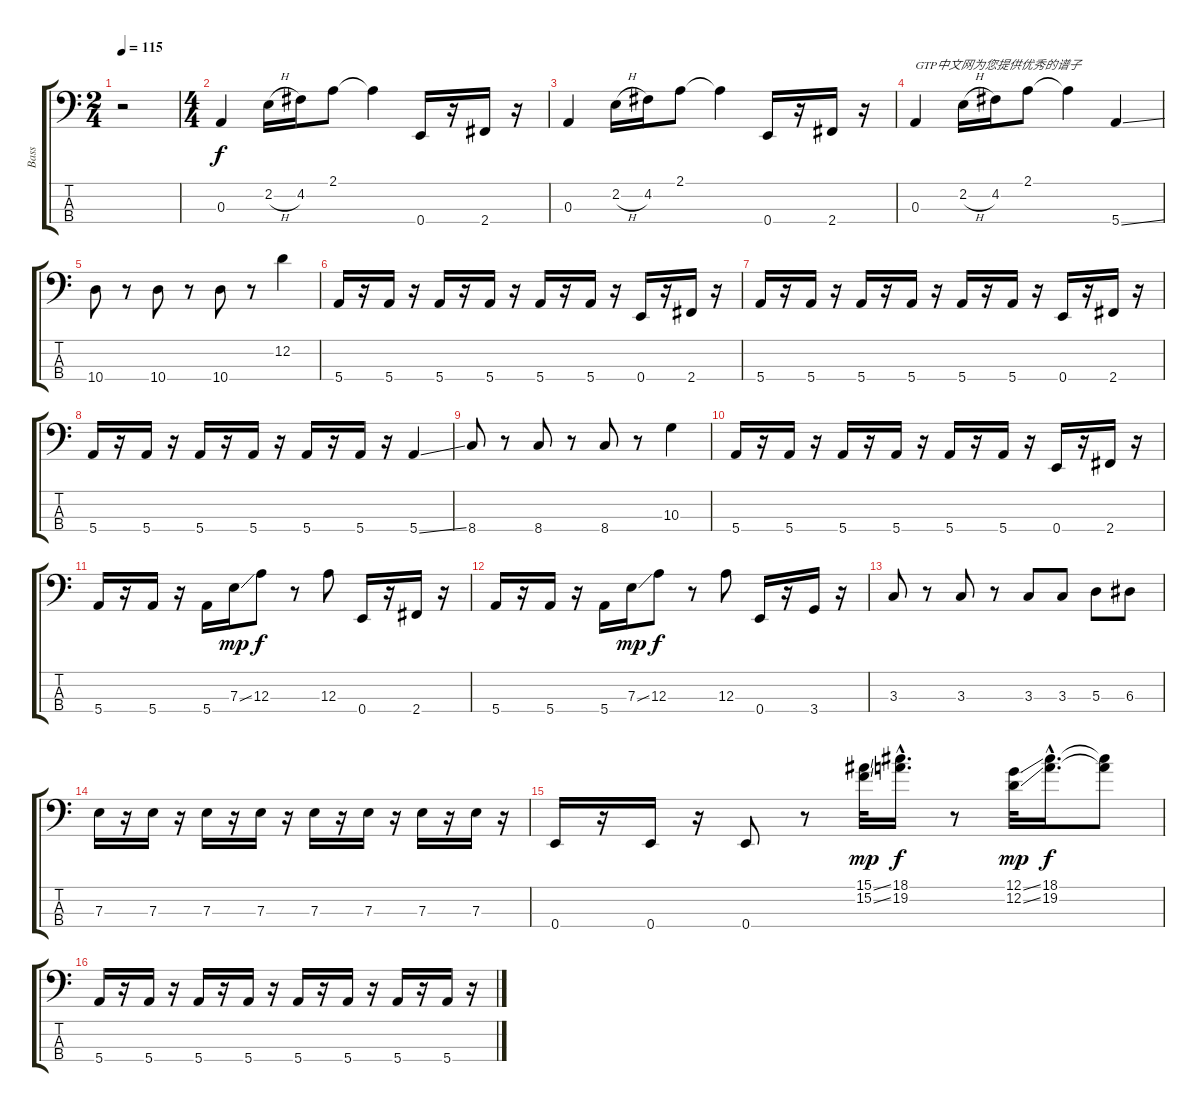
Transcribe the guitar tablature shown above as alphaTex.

\track ("Bass" "Bass") {instrument electricbasspick}
\staff {score tabs}
\tuning (G2 D2 A1 E1) {hide}
\ts (2 4)
\tempo 115
\clef f4
\ks c
r.2{dy f instrument electricbasspick} |
\ts (4 4)
0.3.4 2.2{h}.16 4.2.16 2.1.8 2.1{t}.4 0.4.16 r.16 2.4.16 r.16 |
0.3.4 2.2{h}.16 4.2.16 2.1.8 2.1{t}.4 0.4.16 r.16 2.4.16 r.16 |
0.3.4{txt "GTP中文网为您提供优秀的谱子"} 2.2{h}.16 4.2.16 2.1.8 2.1{t}.4 5.4{ss}.4 |
10.4.8 r.8 10.4.8 r.8 10.4.8 r.8 12.2.4 |
5.4.16 r.16 5.4.16 r.16 5.4.16 r.16 5.4.16 r.16 5.4.16 r.16 5.4.16 r.16 0.4.16 r.16 2.4.16 r.16 |
5.4.16 r.16 5.4.16 r.16 5.4.16 r.16 5.4.16 r.16 5.4.16 r.16 5.4.16 r.16 0.4.16 r.16 2.4.16 r.16 |
5.4.16 r.16 5.4.16 r.16 5.4.16 r.16 5.4.16 r.16 5.4.16 r.16 5.4.16 r.16 5.4{ss}.4 |
8.4.8 r.8 8.4.8 r.8 8.4.8 r.8 10.3.4 |
5.4.16 r.16 5.4.16 r.16 5.4.16 r.16 5.4.16 r.16 5.4.16 r.16 5.4.16 r.16 0.4.16 r.16 2.4.16 r.16 |
5.4.16 r.16 5.4.16 r.16 5.4.16 7.3{ss}.16{dy mp} 12.3.8{dy f} r.8 12.3.8 0.4.16 r.16 2.4.16 r.16 |
5.4.16 r.16 5.4.16 r.16 5.4.16 7.3{ss}.16{dy mp} 12.3.8{dy f} r.8 12.3.8 0.4.16 r.16 3.4.16 r.16 |
3.3.8 r.8 3.3.8 r.8 3.3.8 3.3.8 5.3.8 6.3.8 |
7.3.16 r.16 7.3.16 r.16 7.3.16 r.16 7.3.16 r.16 7.3.16 r.16 7.3.16 r.16 7.3.16 r.16 7.3.16 r.16 |
0.4.16 r.16 0.4.16 r.16 0.4.8 r.8 (15.1{ss} 15.2{ss}).32{dy mp} (18.1{hac} 19.2{hac}).16{d dy f} r.8 (12.1{ss} 12.2{ss}).32{dy mp} (18.1{hac} 19.2{hac}).16{d dy f} (18.1{t} 19.2{t}).8 |
5.4.16 r.16 5.4.16 r.16 5.4.16 r.16 5.4.16 r.16 5.4.16 r.16 5.4.16 r.16 5.4.16 r.16 5.4.16 r.16
